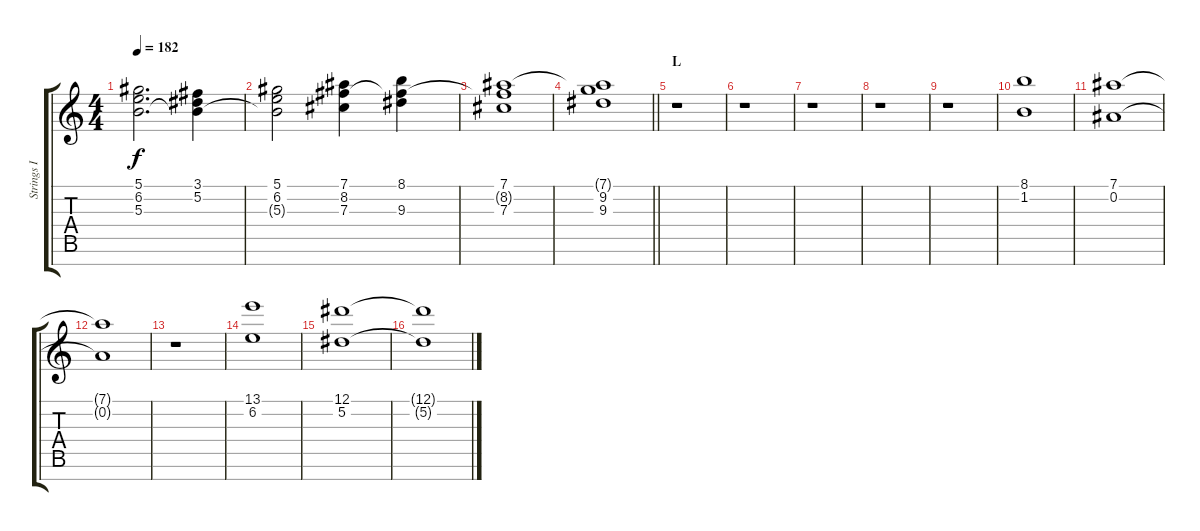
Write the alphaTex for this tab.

\track ("Strings I" "Strings I") {instrument stringensemble1}
\staff {score tabs}
\tuning (Eb5 Bb4 Gb4 Db4 Ab3 Eb3 Bb2) {hide}
\ts (4 4)
\tempo 182
\clef g2
\ks c
(5.1 6.2 5.3).2{d dy f} (3.1 5.2 5.3{t}).4 |
(5.1 6.2 5.3{t}).2 (7.1 8.2 7.3).4 (8.1 8.2{t} 9.3).4 |
(7.1 8.2{t} 7.3).1 |
\barLineRight lightlight
(7.1{t} 9.2 9.3).1 |
\section ("" "L")
r.1 |
r.1 |
r.1 |
r.1 |
r.1 |
(8.1 1.2).1 |
(7.1 0.2).1 |
(7.1{t} 0.2{t}).1 |
r.1 |
(13.1 6.2).1 |
(12.1 5.2).1 |
(12.1{t} 5.2{t}).1
